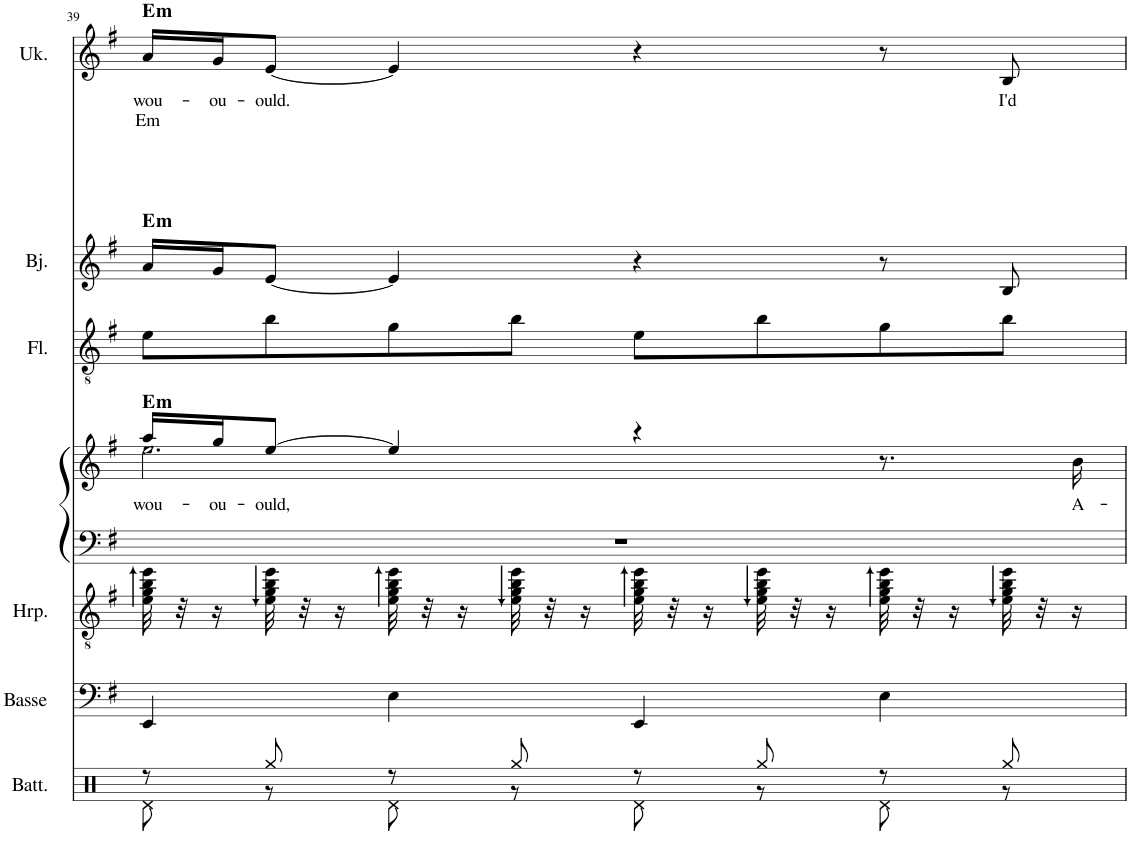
**kern	**kern	**kern	**kern	**kern	**text	**harte	**kern	**kern	**harte	**kern	**text	**text	**harte
*part7	*part6	*part5	*part4	*part4	*part4	*part4	*part3	*part2	*part2	*part1	*part1	*part1	*part1
*staff8	*staff7	*staff6	*staff5	*staff4	*staff4	*	*staff3	*staff2	*	*staff1	*staff1	*staff1	*
*I"Batterie	*I"Basse acoustique	*I"Guitare classique	*I"Piano-chant	*	*	*	*I"Banjo	*I"Flûte	*	*I"Piccolo	*	*	*
*I'Batt.	*I'Basse	*I'Guit.	*I'Pno	*	*	*	*I'Bj.	*I'Fl.	*	*I'Picc	*	*	*
!!LO:PB:g=z
*clefX	*clefF4	*clefGv2	*clefF4	*clefG2	*	*	*clefGv2	*clefG2	*	*clefG2	*	*	*
*	*Trd7c12	*	*	*	*	*	*	*	*	*Trd-7c-12	*	*	*
*k[f#]	*k[f#]	*k[f#]	*k[f#]	*k[f#]	*	*	*k[f#]	*k[f#]	*	*k[f#]	*	*	*
*M4/4	*M4/4	*M4/4	*M4/4	*M4/4	*	*	*M4/4	*M4/4	*	*M4/4	*	*	*
=39	=39	=39	=39	=39	=39	=39	=39	=39	=39	=39	=39	=39	=39
*^	*	*	*	*^	*	*	*	*	*	*	*	*	*
!	!	!	!	!	!	!LO:N:head=diamond	!LO:LY:b	!LO:H:kt=m	!	!	!LO:H:kt=m	!	!LO:LY:b	!LO:LY:b	!LO:H:kt=m
8r	8Rd\	4EE/	32e\ 32g\ 32b\ 32ee\	1r	16aa/LL	2.ee\	wou-	E:min	8e\L	16a/LL	E:min	16a/LL	wou-	Em	E:min
.	.	.	32r	.	.	.	.	.	.	.	.	.	.	.	.
!	!	!	!	!	!	!	!LO:LY:b	!	!	!	!	!	!LO:LY:b	!	!
.	.	.	16r	.	16gg/J	.	-ou-	.	.	16g/J	.	16g/J	-ou-	.	.
!	!	!	!	!	!	!	!LO:LY:b	!	!	!	!	!	!LO:LY:b	!	!
8Rgg/	8r	.	32e\ 32g\ 32b\ 32ee\	.	[8ee/J	.	-ould,	.	8b\	[8e/J	.	[8e/J	-ould.	.	.
.	.	.	32r	.	.	.	.	.	.	.	.	.	.	.	.
.	.	.	16r	.	.	.	.	.	.	.	.	.	.	.	.
8r	8Rd\	4E\	32e\ 32g\ 32b\ 32ee\	.	4ee/]	.	.	.	8g\	4e/]	.	4e/]	.	.	.
.	.	.	32r	.	.	.	.	.	.	.	.	.	.	.	.
.	.	.	16r	.	.	.	.	.	.	.	.	.	.	.	.
8Rgg/	8r	.	32e\ 32g\ 32b\ 32ee\	.	.	.	.	.	8b\J	.	.	.	.	.	.
.	.	.	32r	.	.	.	.	.	.	.	.	.	.	.	.
.	.	.	16r	.	.	.	.	.	.	.	.	.	.	.	.
8r	8Rd\	4EE/	32e\ 32g\ 32b\ 32ee\	.	4r	.	.	.	8e\L	4r	.	4r	.	.	.
.	.	.	32r	.	.	.	.	.	.	.	.	.	.	.	.
.	.	.	16r	.	.	.	.	.	.	.	.	.	.	.	.
8Rgg/	8r	.	32e\ 32g\ 32b\ 32ee\	.	.	.	.	.	8b\	.	.	.	.	.	.
.	.	.	32r	.	.	.	.	.	.	.	.	.	.	.	.
.	.	.	16r	.	.	.	.	.	.	.	.	.	.	.	.
8r	8Rd\	4E\	32e\ 32g\ 32b\ 32ee\	.	8.r	4ryy	.	.	8g\	8r	.	8r	.	.	.
.	.	.	32r	.	.	.	.	.	.	.	.	.	.	.	.
.	.	.	16r	.	.	.	.	.	.	.	.	.	.	.	.
!	!	!	!	!	!	!	!	!	!	!	!	!	!LO:LY:b	!	!
8Rgg/	8r	.	32e\ 32g\ 32b\ 32ee\	.	.	.	.	.	8b\J	8B/	.	8B/	I'd	.	.
.	.	.	32r	.	.	.	.	.	.	.	.	.	.	.	.
!	!	!	!	!	!	!	!LO:LY:b	!	!	!	!	!	!	!	!
.	.	.	16r	.	16b\	.	A-	.	.	.	.	.	.	.	.
*v	*v	*	*	*	*v	*v	*	*	*	*	*	*	*	*	*
=	=	=	=	=	=	=	=	=	=	=	=	=	=
*-	*-	*-	*-	*-	*-	*-	*-	*-	*-	*-	*-	*-	*-
